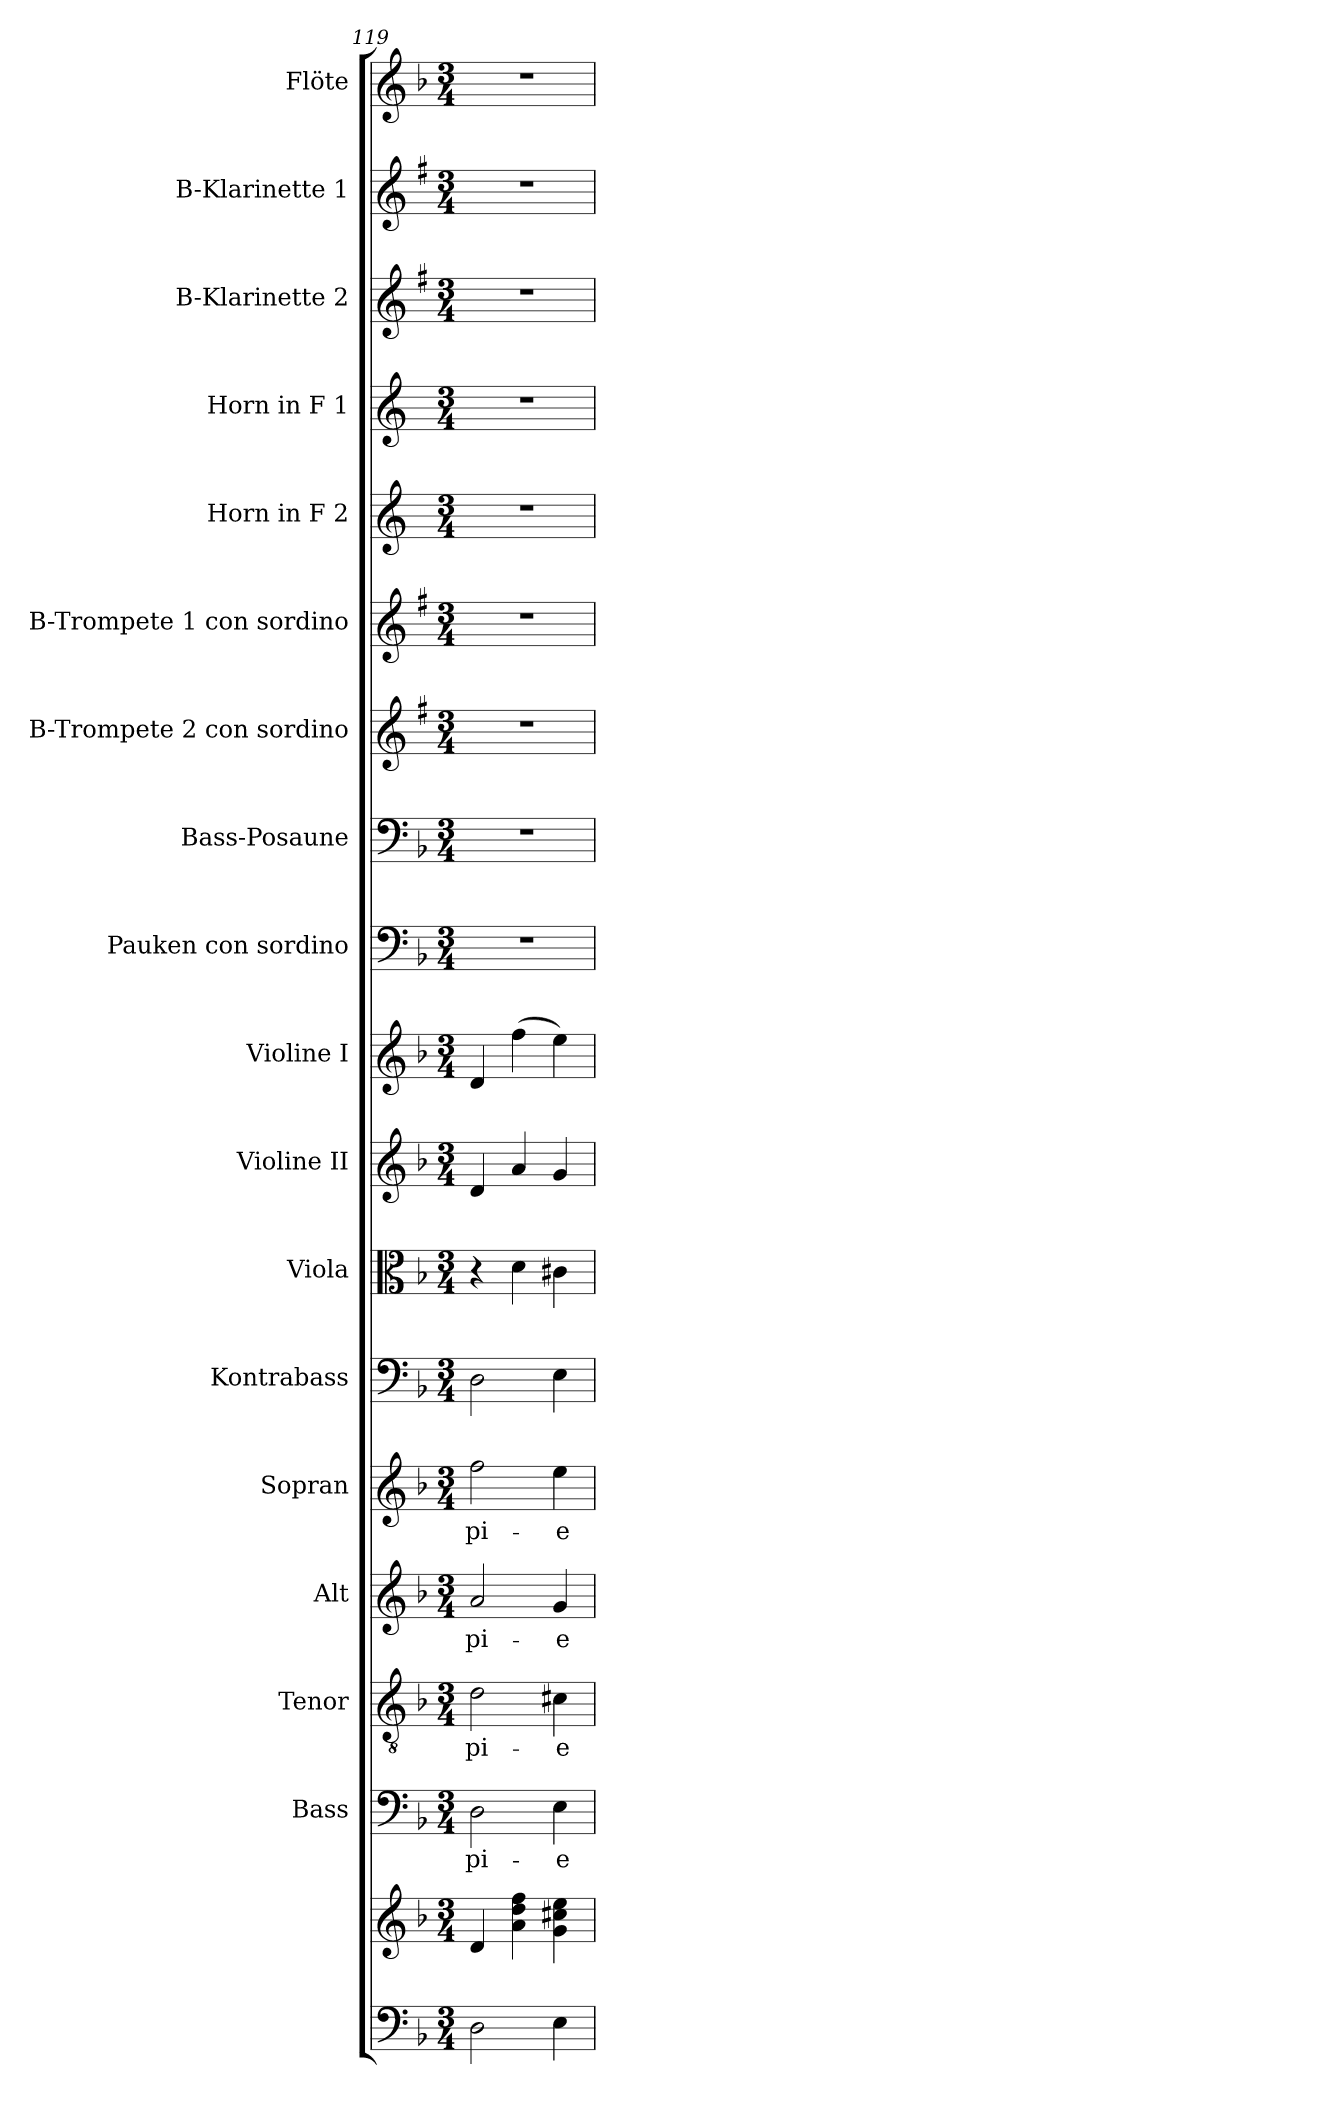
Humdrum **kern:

**kern	**kern	**kern	**text	**kern	**text	**kern	**text	**kern	**text	**kern	**kern	**kern	**kern	**kern	**kern	**kern	**kern	**kern	**kern	**kern	**kern	**kern
*part18	*part18	*part17	*part17	*part16	*part16	*part15	*part15	*part14	*part14	*part13	*part12	*part11	*part10	*part9	*part8	*part7	*part6	*part5	*part4	*part3	*part2	*part1
*staff19	*staff18	*staff17	*staff17	*staff16	*staff16	*staff15	*staff15	*staff14	*staff14	*staff13	*staff12	*staff11	*staff10	*staff9	*staff8	*staff7	*staff6	*staff5	*staff4	*staff3	*staff2	*staff1
*	*	*I"Bass	*	*I"Tenor	*	*I"Alt	*	*I"Sopran	*	*I"Kontrabass	*I"Viola	*I"Violine II	*I"Violine I	*I"Pauken con sordino	*I"Bass-Posaune	*I"B-Trompete 2 con sordino	*I"B-Trompete 1 con sordino	*I"Horn in F 2	*I"Horn in F 1	*I"B-Klarinette 2	*I"B-Klarinette 1	*I"Flöte
*	*	*I'B.	*	*I'T.	*	*I'A.	*	*I'S.	*	*I'Kb.	*I'Vla.	*I'Vl. II	*I'Vl. I	*I'Pk.	*I'B. Pos.	*I'B Trp. 2	*I'B Trp. 1	*	*	*I'B Kl. 2	*I'B Kl. 1	*I'Fl.
*clefF4	*clefG2	*clefF4	*	*clefGv2	*	*clefG2	*	*clefG2	*	*clefF4	*clefC3	*clefG2	*clefG2	*clefF4	*clefF4	*clefG2	*clefG2	*clefG2	*clefG2	*clefG2	*clefG2	*clefG2
*	*	*	*	*	*	*	*	*	*	*ITrd7c12	*	*	*	*	*	*ITrd1c2	*ITrd1c2	*ITrd4c7	*ITrd4c7	*ITrd1c2	*ITrd1c2	*
*k[b-]	*k[b-]	*k[b-]	*	*k[b-]	*	*k[b-]	*	*k[b-]	*	*k[b-]	*k[b-]	*k[b-]	*k[b-]	*k[b-]	*k[b-]	*k[b-]	*k[b-]	*k[b-]	*k[b-]	*k[b-]	*k[b-]	*k[b-]
*F:	*F:	*F:	*	*F:	*	*F:	*	*F:	*	*F:	*F:	*F:	*F:	*F:	*F:	*F:	*F:	*F:	*F:	*F:	*F:	*F:
*M3/4	*M3/4	*M3/4	*	*M3/4	*	*M3/4	*	*M3/4	*	*M3/4	*M3/4	*M3/4	*M3/4	*M3/4	*M3/4	*M3/4	*M3/4	*M3/4	*M3/4	*M3/4	*M3/4	*M3/4
=119	=119	=119	=119	=119	=119	=119	=119	=119	=119	=119	=119	=119	=119	=119	=119	=119	=119	=119	=119	=119	=119	=119
!	!	!	!LO:LY:b	!	!LO:LY:b	!	!LO:LY:b	!	!LO:LY:b	!	!	!	!	!	!	!	!	!	!	!	!	!
2D\	4d/	2D\	pi-	2d\	pi-	2a/	pi-	2ff\	pi-	2DD\	4r	4d/	4d/	2.r	2.r	2.r	2.r	2.r	2.r	2.r	2.r	2.r
.	4a\ 4dd\ 4ff\	.	.	.	.	.	.	.	.	.	4d\	4a/	(>4ff\	.	.	.	.	.	.	.	.	.
!	!	!	!LO:LY:b	!	!LO:LY:b	!	!LO:LY:b	!	!LO:LY:b	!	!	!	!	!	!	!	!	!	!	!	!	!
4E\	4g\ 4cc#X\ 4ee\	4E\	-e	4c#X\	-e	4g/	-e	4ee\	-e	4EE\	4c#X\	4g/	4ee\)	.	.	.	.	.	.	.	.	.
=	=	=	=	=	=	=	=	=	=	=	=	=	=	=	=	=	=	=	=	=	=	=
*-	*-	*-	*-	*-	*-	*-	*-	*-	*-	*-	*-	*-	*-	*-	*-	*-	*-	*-	*-	*-	*-	*-
